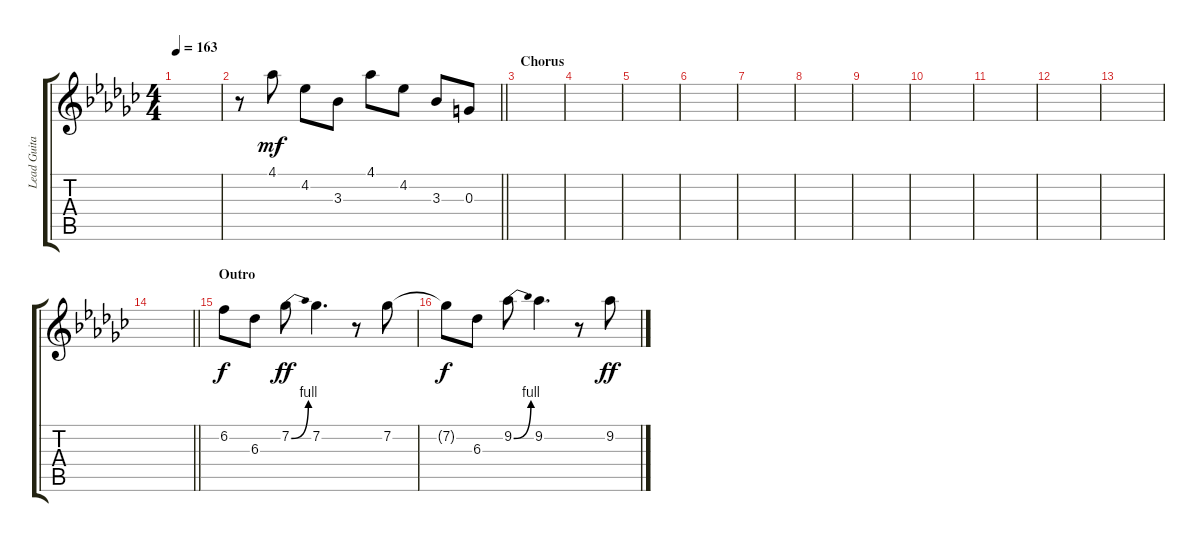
\track ("Lead Guitar" "Lead Guita") {instrument distortionguitar}
\staff {score tabs}
\tuning (E4 B3 G3 D3 A2 E2) {hide}
\ts (4 4)
\tempo 163
\clef g2
\ks gb
|
\barLineRight lightlight
r.8 4.1.8{dy mf} 4.2.8 3.3.8 4.1.8 4.2.8 3.3.8 0.3.8 |
\section ("" "Chorus")
|
|
|
|
|
|
|
|
|
|
|
\barLineRight lightlight
|
\section ("" "Outro")
6.2.8{dy f} 6.3.8 7.2{be (bend 0 0 60 4)}.8{dy ff} 7.2.4{d} r.8 7.2.8 |
7.2{t}.8{dy f} 6.3.8 9.2{be (bend 0 0 60 4)}.8 9.2.4{d} r.8 9.2.8{dy ff}
